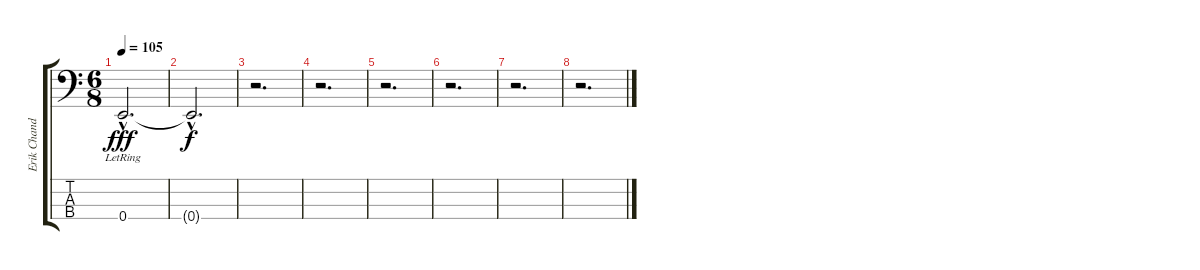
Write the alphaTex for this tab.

\track ("Erik Chandler - Bass" "Erik Chand") {instrument electricbassfinger}
\staff {score tabs}
\tuning (G2 D2 A1 E1) {hide}
\ts (6 8)
\tempo 105
\clef f4
\ks c
0.4{hac lr}.2{d dy fff} |
0.4{hac t}.2{d dy f} |
r.2{d} |
r.2{d} |
r.2{d} |
r.2{d} |
r.2{d} |
r.2{d}
